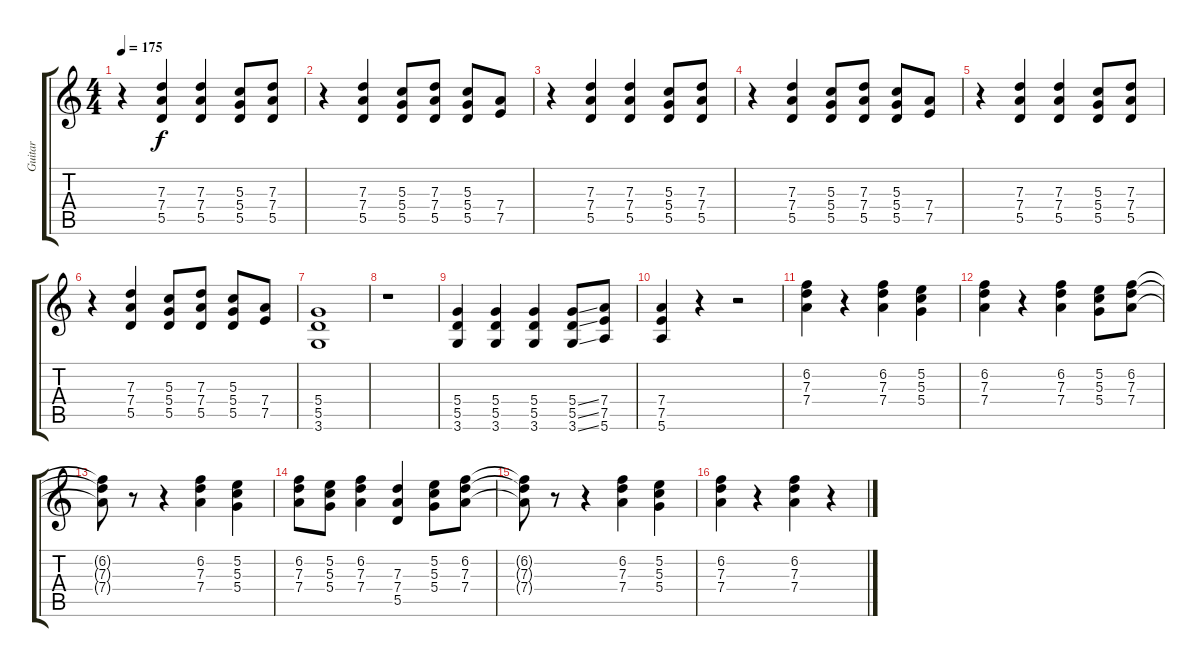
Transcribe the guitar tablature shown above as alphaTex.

\track ("Guitar" "Guitar") {instrument acousticguitarsteel}
\staff {score tabs}
\tuning (E4 B3 G3 D3 A2 E2) {hide}
\ts (4 4)
\tempo 175
\clef g2
\ks c
r.4{dy f} (7.3 7.4 5.5).4 (7.3 7.4 5.5).4 (5.3 5.4 5.5).8 (7.3 7.4 5.5).8 |
r.4 (7.3 7.4 5.5).4 (5.3 5.4 5.5).8 (7.3 7.4 5.5).8 (5.3 5.4 5.5).8 (7.4 7.5).8 |
r.4 (7.3 7.4 5.5).4 (7.3 7.4 5.5).4 (5.3 5.4 5.5).8 (7.3 7.4 5.5).8 |
r.4 (7.3 7.4 5.5).4 (5.3 5.4 5.5).8 (7.3 7.4 5.5).8 (5.3 5.4 5.5).8 (7.4 7.5).8 |
r.4 (7.3 7.4 5.5).4 (7.3 7.4 5.5).4 (5.3 5.4 5.5).8 (7.3 7.4 5.5).8 |
r.4 (7.3 7.4 5.5).4 (5.3 5.4 5.5).8 (7.3 7.4 5.5).8 (5.3 5.4 5.5).8 (7.4 7.5).8 |
(5.4 5.5 3.6).1 |
r.1 |
(5.4 5.5 3.6).4 (5.4 5.5 3.6).4 (5.4 5.5 3.6).4 (5.4{ss} 5.5{ss} 3.6{ss}).8 (7.4 7.5 5.6).8 |
(7.4 7.5 5.6).4 r.4 r.2 |
(6.2 7.3 7.4).4 r.4 (6.2 7.3 7.4).4 (5.2 5.3 5.4).4 |
(6.2 7.3 7.4).4 r.4 (6.2 7.3 7.4).4 (5.2 5.3 5.4).8 (6.2 7.3 7.4).8 |
(6.2{t} 7.3{t} 7.4{t}).8 r.8 r.4 (6.2 7.3 7.4).4 (5.2 5.3 5.4).4 |
(6.2 7.3 7.4).8 (5.2 5.3 5.4).8 (6.2 7.3 7.4).4 (7.3 7.4 5.5).4 (5.2 5.3 5.4).8 (6.2 7.3 7.4).8 |
(6.2{t} 7.3{t} 7.4{t}).8 r.8 r.4 (6.2 7.3 7.4).4 (5.2 5.3 5.4).4 |
(6.2 7.3 7.4).4 r.4 (6.2 7.3 7.4).4 r.4
